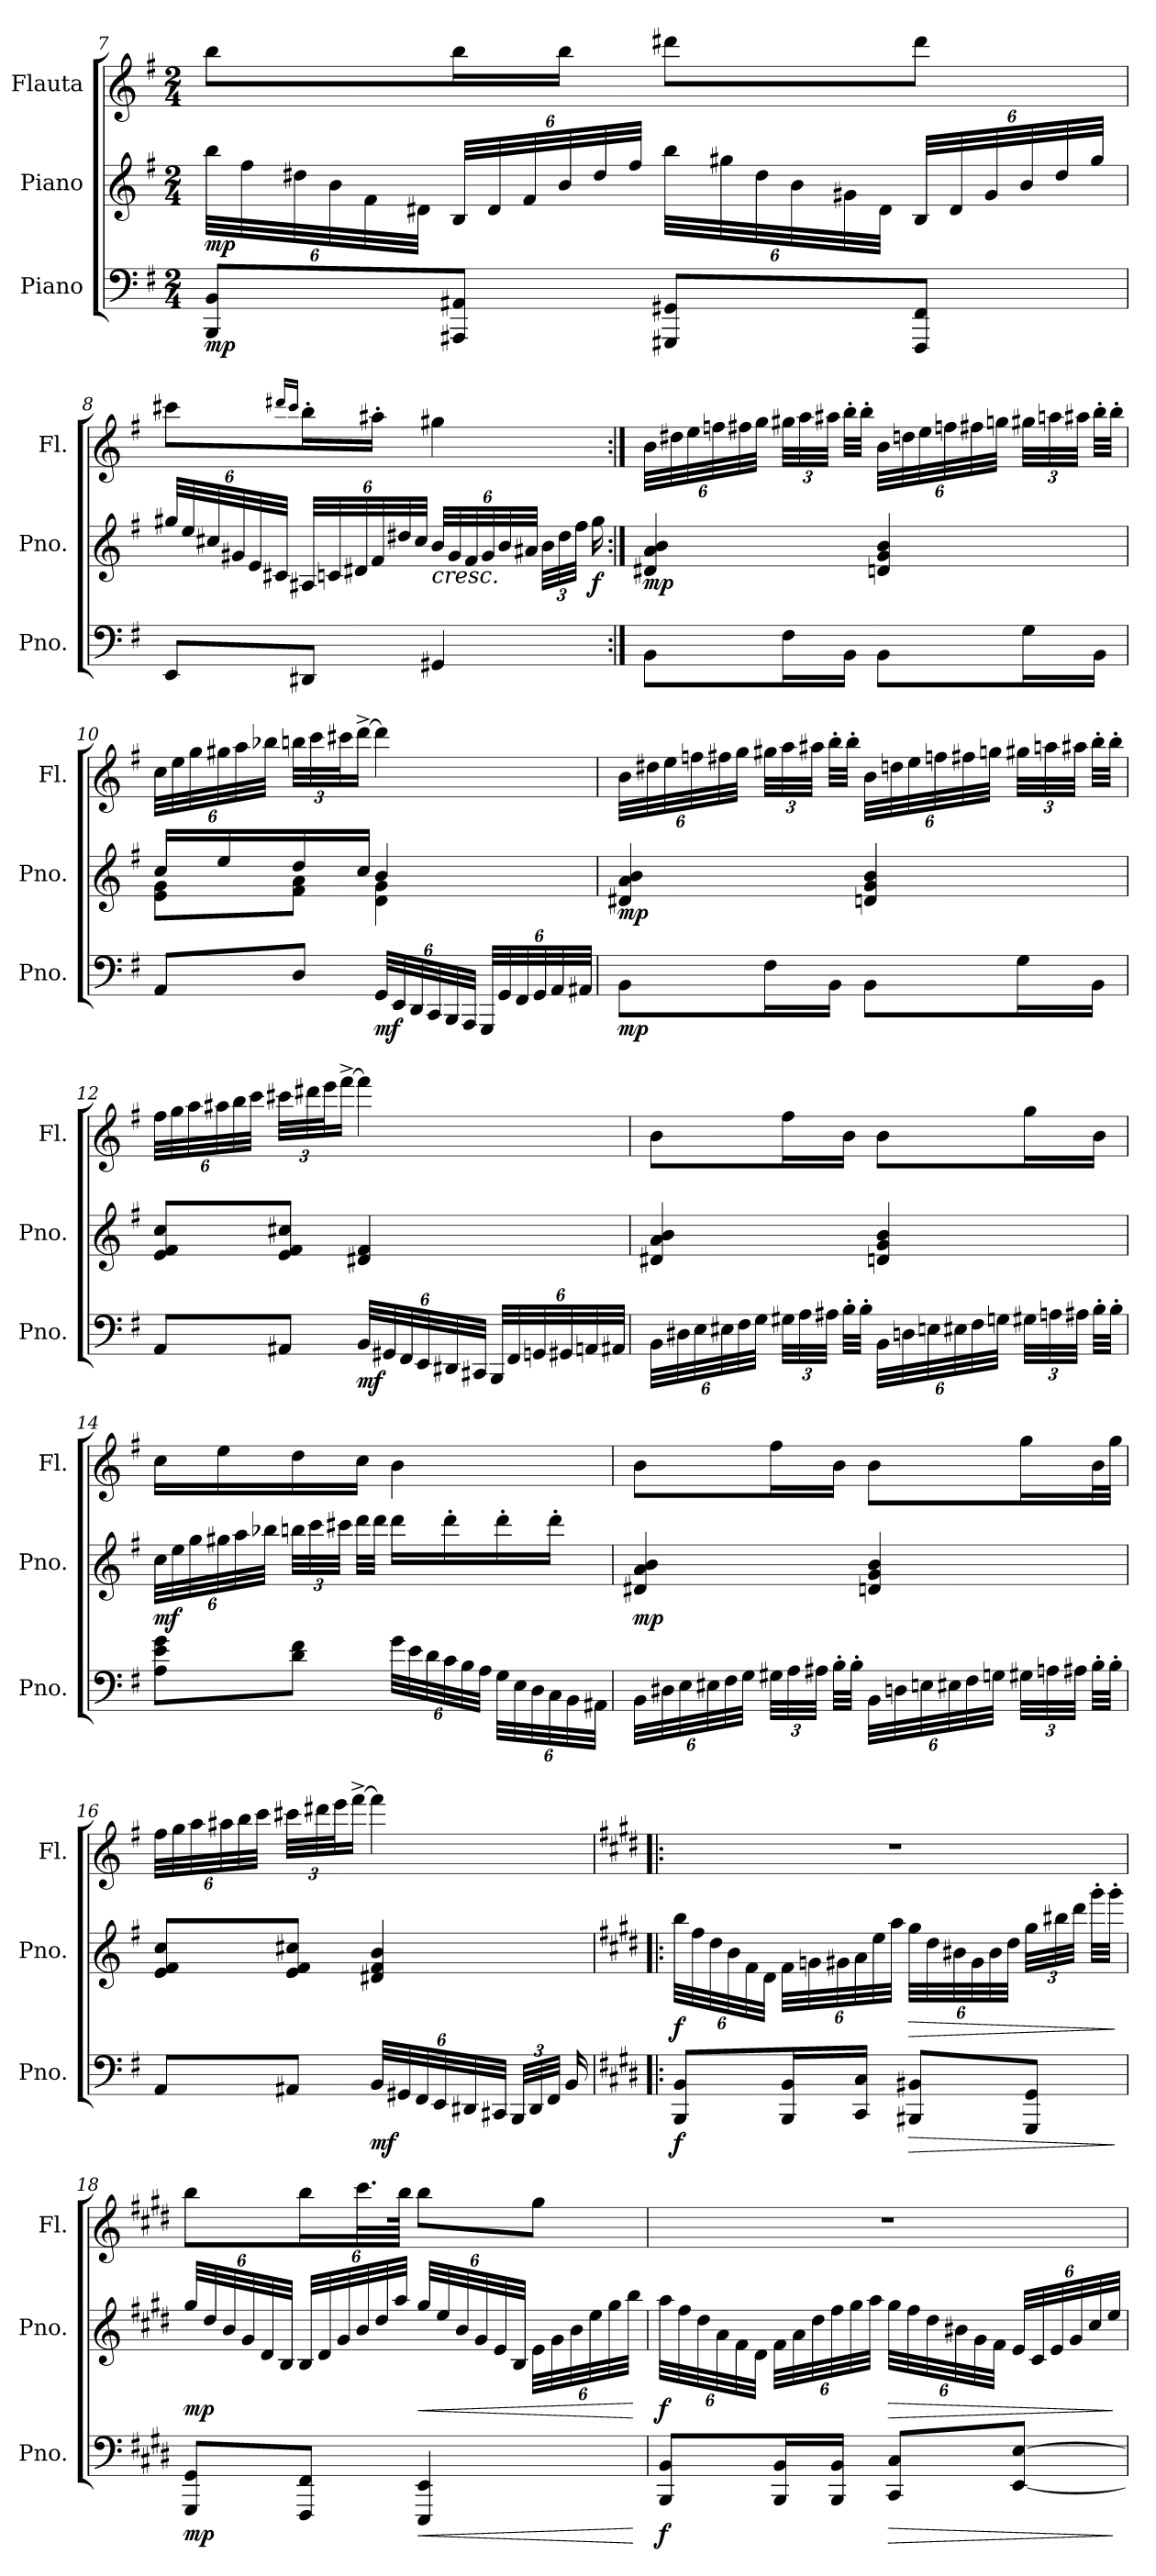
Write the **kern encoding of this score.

**kern	**dynam	**kern	**dynam	**kern
*part3	*part3	*part2	*part2	*part1
*staff3	*staff3	*staff2	*staff2	*staff1
*I"Piano	*	*I"Piano	*	*I"Flauta
*I'Pno.	*	*I'Pno.	*	*I'Fl.
!!LO:LB:g=z
*clefF4	*	*clefG2	*	*clefG2
*k[f#]	*	*k[f#]	*	*k[f#]
*M2/4	*	*M2/4	*	*M2/4
*	*	*Xbrackettup	*	*
=7	=7	=7	=7	=7
!	!LO:DY:b	!	!LO:DY:b	!
8BBB/ 8BB/L	mp	48bb\LLL	mp	8bb\L
.	.	48ff#\	.	.
.	.	48dd#X\	.	.
.	.	48b\	.	.
.	.	48f#\	.	.
.	.	48d#X\JJJ	.	.
8AAA#X/ 8AA#X/J	.	48B/LLL	.	16bb\L
.	.	48d#/	.	.
.	.	48f#/	.	.
.	.	48b/	.	16bb\JJ
.	.	48dd#/	.	.
.	.	48ff#/JJJ	.	.
8GGG#X/ 8GG#X/L	.	48bb\LLL	.	8ddd#X\L
.	.	48gg#X\	.	.
.	.	48dd#\	.	.
.	.	48b\	.	.
.	.	48g#X\	.	.
.	.	48d#\JJJ	.	.
8FFF#/ 8FF#/J	.	48B/LLL	.	8ddd#\J
.	.	48d#/	.	.
.	.	48g#/	.	.
.	.	48b/	.	.
.	.	48dd#/	.	.
.	.	48gg#/JJJ	.	.
!!LO:LB:g=z
=8	=8	=8	=8	=8
8EE/L	.	48gg#X/LLL	.	8ccc#X\L
.	.	48ee/	.	.
.	.	48cc#X/	.	.
.	.	48g#X/	.	.
.	.	48e/	.	.
.	.	48c#X/JJJ	.	.
.	.	.	.	16qddd#X/LL
.	.	.	.	16qccc#/JJ
8DD#X/J	.	48A#X/LLL	.	16bb'\L
.	.	48cn/	.	.
.	.	48d#X/	.	.
.	.	48f#/	.	16aa#X'\JJ
.	.	48dd#X/	.	.
.	.	48cc#/JJJ	.	.
!	!	!	!LO:HP:b	!
4GG#X/	.	48b/LLL	<	4gg#X\
.	.	48g#/	.	.
.	.	48f#/	.	.
.	.	48g#/	.	.
.	.	48b/	.	.
.	.	48a#X/JJJ	.	.
.	.	48b\LLL	.	.
.	.	48dd#\	.	.
.	.	48ff#\JJJ	.	.
!	!	!	!LO:DY:b	!
.	.	16gg#\	f	.
.	.	.	[	.
!!LO:PB:g=z
=9:|!	=9:|!	=9:|!	=9:|!	=9:|!
*	*	*	*	*Xbrackettup
!	!	!	!LO:DY:b	!
8BB\L	.	4d#X/ 4a/ 4b/	mp	48b\LLL
.	.	.	.	48dd#X\
.	.	.	.	48ee\
.	.	.	.	48ffn\
.	.	.	.	48ff#X\
.	.	.	.	48gg\JJJ
16F#\L	.	.	.	48gg#X\LLL
.	.	.	.	48aa\
.	.	.	.	48aa#X\JJJ
16BB\JJ	.	.	.	32bb'\LLL
.	.	.	.	32bb'\JJJ
8BB\L	.	4dn/ 4g/ 4b/	.	48b\LLL
.	.	.	.	48ddn\
.	.	.	.	48ee\
.	.	.	.	48ffn\
.	.	.	.	48ff#X\
.	.	.	.	48ggn\JJJ
16G\L	.	.	.	48gg#X\LLL
.	.	.	.	48aan\
.	.	.	.	48aa#X\JJJ
16BB\JJ	.	.	.	32bb'\LLL
.	.	.	.	32bb'\JJJ
!!LO:LB:g=z
=10	=10	=10	=10	=10
*	*	*^	*	*
8AA/L	.	16cc/LL	8e\ 8g\L	.	48cc\LLL
.	.	.	.	.	48ee\
.	.	.	.	.	48gg\
.	.	16ee/	.	.	48gg#X\
.	.	.	.	.	48aa\
.	.	.	.	.	48bb-X\JJJ
8D/J	.	16dd/	8f#\ 8a\J	.	48bbn\LLL
.	.	.	.	.	48ccc\
.	.	.	.	.	48ccc#X\J
.	.	16cc/JJ	.	.	[16ddd^\JJ
*Xbrackettup	*	*	*	*	*
!	!LO:DY:b	!	!	!	!
48GG/LLL	mf	4b/	4d\ 4g\	.	4ddd\]
48EE/	.	.	.	.	.
48DD/	.	.	.	.	.
48CC/	.	.	.	.	.
48BBB/	.	.	.	.	.
48AAA/JJJ	.	.	.	.	.
48GGG/LLL	.	.	.	.	.
48GG/	.	.	.	.	.
48FF#/	.	.	.	.	.
48GG/	.	.	.	.	.
48AA/	.	.	.	.	.
48AA#X/JJJ	.	.	.	.	.
*	*	*v	*v	*	*
!!LO:LB:g=z
=11	=11	=11	=11	=11
!	!LO:DY:b	!	!LO:DY:b	!
8BB\L	mp	4d#X/ 4a/ 4b/	mp	48b\LLL
.	.	.	.	48dd#X\
.	.	.	.	48ee\
.	.	.	.	48ffn\
.	.	.	.	48ff#X\
.	.	.	.	48gg\JJJ
16F#\L	.	.	.	48gg#X\LLL
.	.	.	.	48aa\
.	.	.	.	48aa#X\JJJ
16BB\JJ	.	.	.	32bb'\LLL
.	.	.	.	32bb'\JJJ
8BB\L	.	4dn/ 4g/ 4b/	.	48b\LLL
.	.	.	.	48ddn\
.	.	.	.	48ee\
.	.	.	.	48ffn\
.	.	.	.	48ff#X\
.	.	.	.	48ggn\JJJ
16G\L	.	.	.	48gg#X\LLL
.	.	.	.	48aan\
.	.	.	.	48aa#X\JJJ
16BB\JJ	.	.	.	32bb'\LLL
.	.	.	.	32bb'\JJJ
!!LO:LB:g=z
=12	=12	=12	=12	=12
8AA/L	.	8e/ 8f#/ 8cc/L	.	48ff#\LLL
.	.	.	.	48gg\
.	.	.	.	48aa\
.	.	.	.	48aa#X\
.	.	.	.	48bb\
.	.	.	.	48ccc\JJJ
8AA#X/J	.	8e/ 8f#/ 8cc#X/J	.	48ccc#X\LLL
.	.	.	.	48ddd#X\
.	.	.	.	48eee\J
.	.	.	.	[16fff#^\JJ
!	!LO:DY:b	!	!	!
48BB/LLL	mf	4d#X/ 4f#/	.	4fff#\]
48GG#X/	.	.	.	.
48FF#/	.	.	.	.
48EE/	.	.	.	.
48DD#X/	.	.	.	.
48CC#X/JJJ	.	.	.	.
48BBB/LLL	.	.	.	.
48FF#/	.	.	.	.
48GGn/	.	.	.	.
48GG#X/	.	.	.	.
48AAn/	.	.	.	.
48AA#X/JJJ	.	.	.	.
!!LO:PB:g=z
=13	=13	=13	=13	=13
48BB\LLL	.	4d#X/ 4a/ 4b/	.	8b\L
48D#X\	.	.	.	.
48E\	.	.	.	.
48E#X\	.	.	.	.
48F#\	.	.	.	.
48G\JJJ	.	.	.	.
48G#X\LLL	.	.	.	16ff#\L
48A\	.	.	.	.
48A#X\JJJ	.	.	.	.
32B'\LLL	.	.	.	16b\JJ
32B'\JJJ	.	.	.	.
48BB\LLL	.	4dn/ 4g/ 4b/	.	8b\L
48Dn\	.	.	.	.
48En\	.	.	.	.
48E#X\	.	.	.	.
48F#\	.	.	.	.
48Gn\JJJ	.	.	.	.
48G#X\LLL	.	.	.	16gg\L
48An\	.	.	.	.
48A#X\JJJ	.	.	.	.
32B'\LLL	.	.	.	16b\JJ
32B'\JJJ	.	.	.	.
!!LO:LB:g=z
=14	=14	=14	=14	=14
!	!	!	!LO:DY:b	!
8A\ 8e\ 8g\L	.	48cc\LLL	mf	16cc\LL
.	.	48ee\	.	.
.	.	48gg\	.	.
.	.	48gg#X\	.	16ee\
.	.	48aa\	.	.
.	.	48bb-X\JJJ	.	.
8d\ 8f#\J	.	48bbn\LLL	.	16dd\
.	.	48ccc\	.	.
.	.	48ccc#X\JJJ	.	.
.	.	32ddd\LLL	.	16cc\JJ
.	.	32ddd\JJJ	.	.
48g\LLL	.	16ddd\LL	.	4b\
48e\	.	.	.	.
48d\	.	.	.	.
48c\	.	16ddd'\	.	.
48B\	.	.	.	.
48A\JJJ	.	.	.	.
48G\LLL	.	16ddd'\	.	.
48E\	.	.	.	.
48D\	.	.	.	.
48C\	.	16ddd'\JJ	.	.
48BB\	.	.	.	.
48AA#X\JJJ	.	.	.	.
!!LO:LB:g=z
=15	=15	=15	=15	=15
!	!	!	!LO:DY:b	!
48BB\LLL	.	4d#X/ 4a/ 4b/	mp	8b\L
48D#X\	.	.	.	.
48E\	.	.	.	.
48E#X\	.	.	.	.
48F#\	.	.	.	.
48G\JJJ	.	.	.	.
48G#X\LLL	.	.	.	16ff#\L
48A\	.	.	.	.
48A#X\JJJ	.	.	.	.
32B'\LLL	.	.	.	16b\JJ
32B'\JJJ	.	.	.	.
48BB\LLL	.	4dn/ 4g/ 4b/	.	8b\L
48Dn\	.	.	.	.
48En\	.	.	.	.
48E#X\	.	.	.	.
48F#\	.	.	.	.
48Gn\JJJ	.	.	.	.
48G#X\LLL	.	.	.	16gg\L
48An\	.	.	.	.
48A#X\JJJ	.	.	.	.
32B'\LLL	.	.	.	32b\L
32B'\JJJ	.	.	.	32gg\JJJ
!!LO:PB:g=z
=16	=16	=16	=16	=16
8AA/L	.	8e/ 8f#/ 8cc/L	.	48ff#\LLL
.	.	.	.	48gg\
.	.	.	.	48aa\
.	.	.	.	48aa#X\
.	.	.	.	48bb\
.	.	.	.	48ccc\JJJ
8AA#X/J	.	8e/ 8f#/ 8cc#X/J	.	48ccc#X\LLL
.	.	.	.	48ddd#X\
.	.	.	.	48eee\J
.	.	.	.	[16fff#^\JJ
!	!LO:DY:b	!	!	!
48BB/LLL	mf	4d#X/ 4f#/ 4b/	.	4fff#\]
48GG#X/	.	.	.	.
48FF#/	.	.	.	.
48EE/	.	.	.	.
48DD#X/	.	.	.	.
48CC#X/JJJ	.	.	.	.
48BBB/LLL	.	.	.	.
48DD#/	.	.	.	.
48FF#/JJJ	.	.	.	.
16BB/	.	.	.	.
!!LO:LB:g=z
=17!|:	=17!|:	=17!|:	=17!|:	=17!|:
*k[f#c#g#d#]	*	*k[f#c#g#d#]	*	*k[f#c#g#d#]
!	!LO:DY:b	!	!LO:DY:b	!
8BBB/ 8BB/L	f	48bb\LLL	f	2r
.	.	48ff#\	.	.
.	.	48dd#\	.	.
.	.	48b\	.	.
.	.	48f#\	.	.
.	.	48d#\JJJ	.	.
16BBB/ 16BB/L	.	48f#\LLL	.	.
.	.	48gn\	.	.
.	.	48g#X\	.	.
16CC#/ 16C#/JJ	.	48a\	.	.
.	.	48ee\	.	.
.	.	48aa\JJJ	.	.
!	!LO:HP:b	!	!LO:HP:b	!
8BBB#X/ 8BB#X/L	>	48gg#\LLL	>	.
.	.	48dd#\	.	.
.	.	48b#X\	.	.
.	.	48g#\	.	.
.	.	48b#\	.	.
.	.	48dd#\JJJ	.	.
8GGG#/ 8GG#/J	.	48gg#\LLL	.	.
.	.	48bb#X\	.	.
.	.	48ddd#\JJJ	.	.
.	.	32ggg#'\LLL	.	.
.	.	32ggg#'\JJJ	.	.
.	]	.	]	.
!!LO:LB:g=z
=18	=18	=18	=18	=18
!	!LO:DY:b	!	!LO:DY:b	!
8GGG#/ 8GG#/L	mp	48gg#/LLL	mp	8bb\L
.	.	48dd#/	.	.
.	.	48b/	.	.
.	.	48g#/	.	.
.	.	48d#/	.	.
.	.	48B/JJJ	.	.
8FFF#/ 8FF#/J	.	48B/LLL	.	16bb\L
.	.	48d#/	.	.
.	.	48g#/	.	.
.	.	48b/	.	32.ccc#\L
.	.	48dd#/	.	.
.	.	48aa/JJJ	.	.
.	.	.	.	64bb\JJJk
!	!LO:HP:b	!	!LO:HP:b	!
4EEE/ 4EE/	<	48gg#/LLL	<	8bb\L
.	.	48ee/	.	.
.	.	48b/	.	.
.	.	48g#/	.	.
.	.	48e/	.	.
.	.	48B/JJJ	.	.
.	.	48e\LLL	.	8gg#\J
.	.	48g#\	.	.
.	.	48b\	.	.
.	.	48ee\	.	.
.	.	48gg#\	.	.
.	.	48bb\JJJ	.	.
.	[	.	[	.
=19	=19	=19	=19	=19
!	!LO:DY:b	!	!LO:DY:b	!
8BBB/ 8BB/L	f	48aa\LLL	f	2r
.	.	48ff#\	.	.
.	.	48dd#\	.	.
.	.	48a\	.	.
.	.	48f#\	.	.
.	.	48d#\JJJ	.	.
16BBB/ 16BB/L	.	48f#\LLL	.	.
.	.	48a\	.	.
.	.	48dd#\	.	.
16BBB/ 16BB/JJ	.	48ff#\	.	.
.	.	48gg#\	.	.
.	.	48aa\JJJ	.	.
!	!LO:HP:b	!	!LO:HP:b	!
8CC#/ 8C#/L	>	48gg#\LLL	>	.
.	.	48ff#\	.	.
.	.	48dd#\	.	.
.	.	48b#X\	.	.
.	.	48g#\	.	.
.	.	48f#\JJJ	.	.
[8EE/ [8E/J	.	48e/LLL	.	.
.	.	48c#/	.	.
.	.	48e/	.	.
.	.	48g#/	.	.
.	.	48cc#/	.	.
.	.	48ee/JJJ	.	.
.	]	.	]	.
=	=	=	=	=
*-	*-	*-	*-	*-
